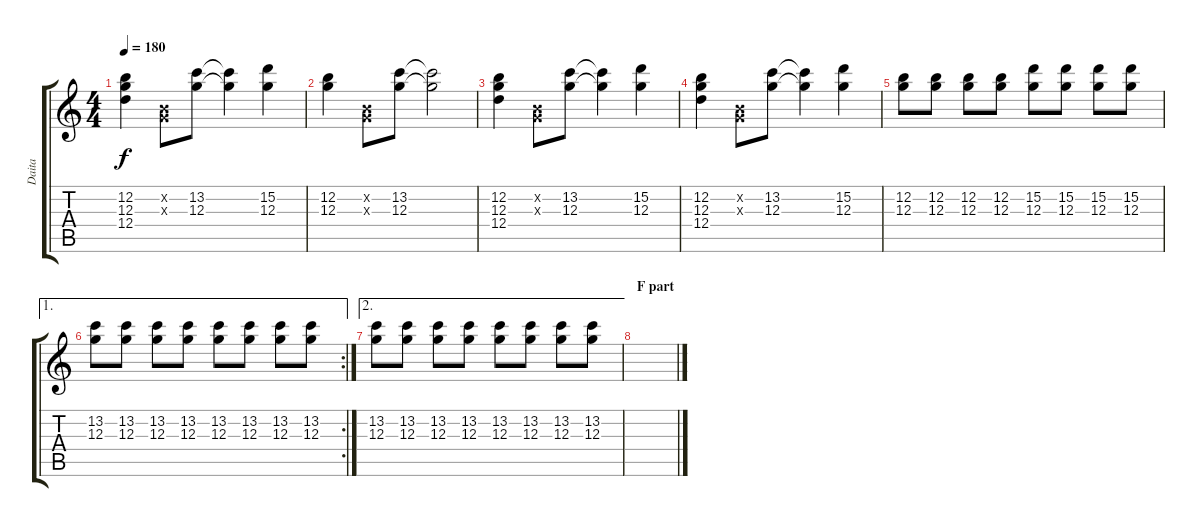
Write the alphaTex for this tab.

\track ("Daita" "Daita") {instrument distortionguitar}
\staff {score tabs}
\tuning (E4 B3 G3 D3 A2 E2) {hide}
\ts (4 4)
\tempo 180
\clef g2
\ks c
(12.2 12.3 12.4).4{dy f} (0.2{x} 0.3{x}).8 (13.2 12.3).8 (13.2{t} 12.3{t}).4 (15.2 12.3).4 |
(12.2 12.3).4 (0.2{x} 0.3{x}).8 (13.2 12.3).8 (13.2{t} 12.3{t}).2 |
(12.2 12.3 12.4).4 (0.2{x} 0.3{x}).8 (13.2 12.3).8 (13.2{t} 12.3{t}).4 (15.2 12.3).4 |
(12.2 12.3 12.4).4 (0.2{x} 0.3{x}).8 (13.2 12.3).8 (13.2{t} 12.3{t}).4 (15.2 12.3).4 |
(12.2 12.3).8 (12.2 12.3).8 (12.2 12.3).8 (12.2 12.3).8 (15.2 12.3).8 (15.2 12.3).8 (15.2 12.3).8 (15.2 12.3).8 |
\ae 1
\rc 2
(13.2 12.3).8 (13.2 12.3).8 (13.2 12.3).8 (13.2 12.3).8 (13.2 12.3).8 (13.2 12.3).8 (13.2 12.3).8 (13.2 12.3).8 |
\ae 2
(13.2 12.3).8 (13.2 12.3).8 (13.2 12.3).8 (13.2 12.3).8 (13.2 12.3).8 (13.2 12.3).8 (13.2 12.3).8 (13.2 12.3).8 |
\section ("" "F part")
